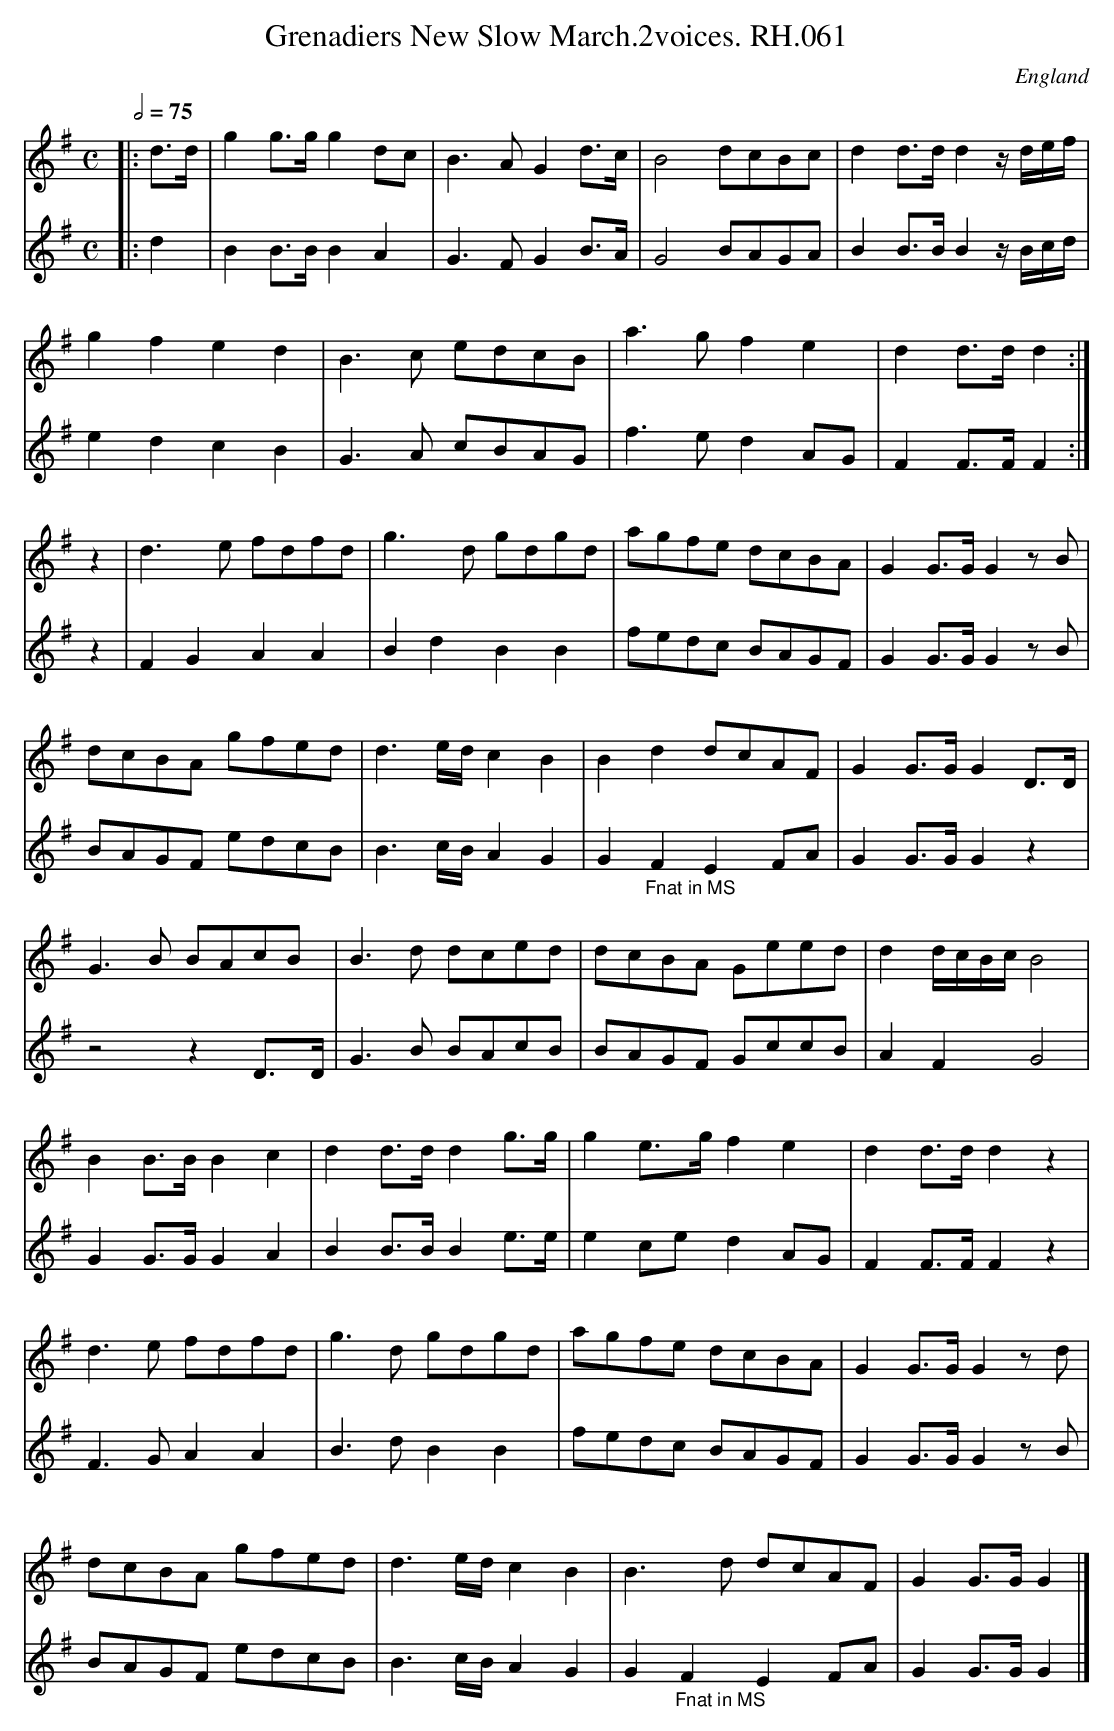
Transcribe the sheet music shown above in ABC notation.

X:1
T:Grenadiers New Slow March.2voices. RH.061
O:England
M:C
L:1/8
Q:2/4=75
K:G
[V:1]|:d>d|g2g>g g2dc|B3A G2d>c|B4 dcBc|d2d>d d2z/d/e/f/|
[V:2]|:d2|B2B>B B2A2|G3F G2B>A|G4 BAGA|B2B>B B2z/B/c/d/|
[V:1] g2f2 e2d2|B3c edcB|a3g f2e2|d2d>d d2:|
[V:2] e2d2 c2B2|G3A cBAG|f3e d2AG|F2F>F F2:|
[V:1] z2|d3e fdfd|g3d gdgd|agfe dcBA|G2G>G G2zB|
[V:2] z2|F2G2 A2A2|B2d2 B2B2|fedc BAGF|G2G>G G2zB|
[V:1] dcBA gfed|d3e/d/ c2B2|B2d2 dcAF|G2G>G G2D>D|
[V:2] BAGF edcB|B3c/B/ A2G2|G2"_Fnat in MS"F2 E2FA|G2G>G G2z2|
[V:1] G3B BAcB|B3d dced|dcBA Geed|d2d/c/B/c/ B4|
[V:2] z4 z2D>D|G3B BAcB|BAGF GccB|A2F2 G4|
[V:1] B2B>B B2c2|d2d>d d2g>g|g2e>g f2e2|d2d>d d2z2|
[V:2] G2G>G G2A2|B2B>B B2e>e|e2ce d2AG|F2F>F F2z2|
[V:1] d3e fdfd|g3d gdgd|agfe dcBA|G2G>G G2zd|
[V:2] F3G A2A2|B3d B2B2|fedc BAGF|G2G>G G2zB|
[V:1] dcBA gfed|d3e/d/ c2B2|B3d dcAF|G2G>G G2|]
[V:2] BAGF edcB|B3c/B/ A2G2|G2"_Fnat in MS"F2 E2FA|G2G>G G2|]
